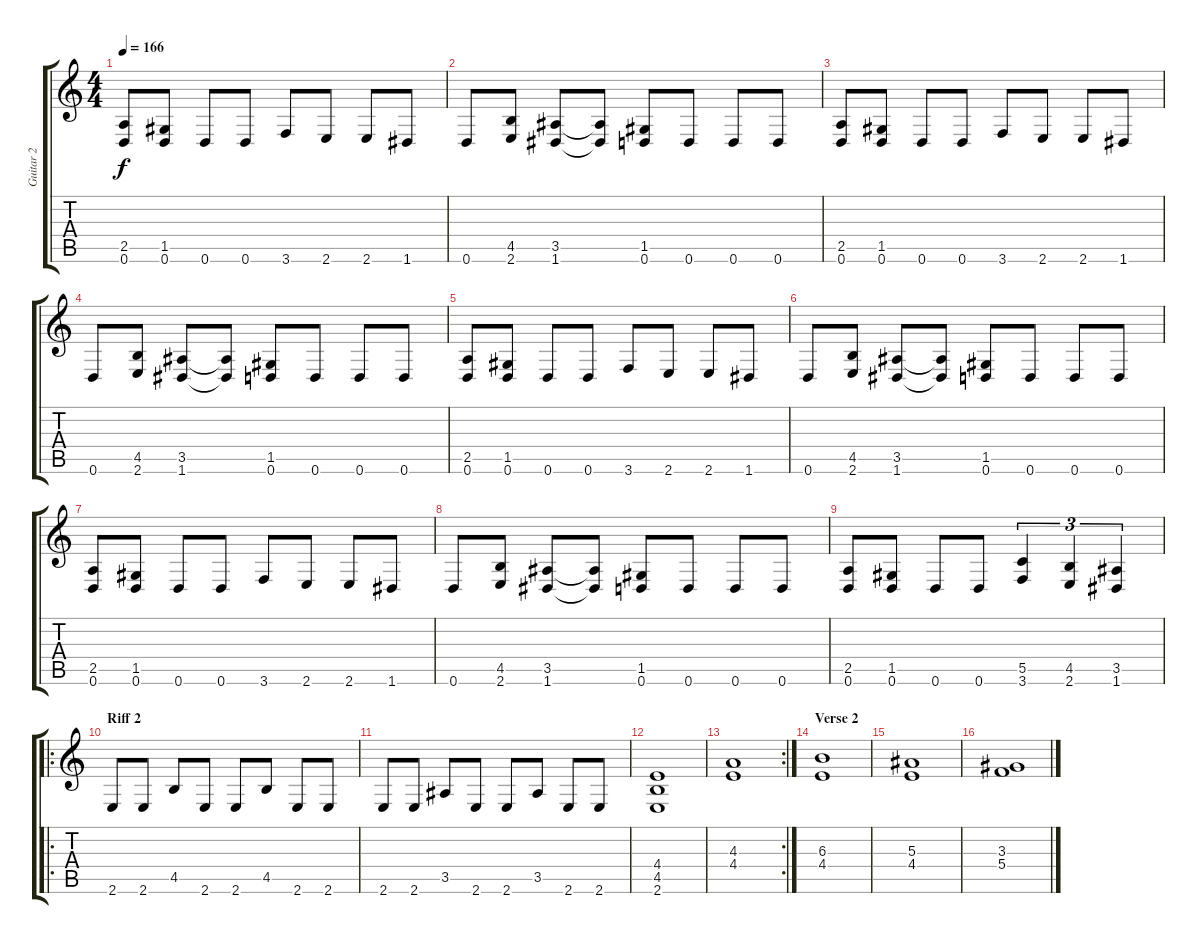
\track ("Guitar 2" "Guitar 2") {instrument overdrivenguitar}
\staff {score tabs}
\tuning (D4 A3 F3 C3 G2 D2) {hide}
\ts (4 4)
\tempo 166
\clef g2
\ks c
(2.5 0.6).8{dy f} (1.5 0.6).8 0.6.8 0.6.8 3.6.8 2.6.8 2.6.8 1.6.8 |
0.6.8 (4.5 2.6).8 (3.5 1.6).8 (3.5{t} 1.6{t}).8 (1.5 0.6).8 0.6.8 0.6.8 0.6.8 |
(2.5 0.6).8 (1.5 0.6).8 0.6.8 0.6.8 3.6.8 2.6.8 2.6.8 1.6.8 |
0.6.8 (4.5 2.6).8 (3.5 1.6).8 (3.5{t} 1.6{t}).8 (1.5 0.6).8 0.6.8 0.6.8 0.6.8 |
(2.5 0.6).8 (1.5 0.6).8 0.6.8 0.6.8 3.6.8 2.6.8 2.6.8 1.6.8 |
0.6.8 (4.5 2.6).8 (3.5 1.6).8 (3.5{t} 1.6{t}).8 (1.5 0.6).8 0.6.8 0.6.8 0.6.8 |
(2.5 0.6).8 (1.5 0.6).8 0.6.8 0.6.8 3.6.8 2.6.8 2.6.8 1.6.8 |
0.6.8 (4.5 2.6).8 (3.5 1.6).8 (3.5{t} 1.6{t}).8 (1.5 0.6).8 0.6.8 0.6.8 0.6.8 |
(2.5 0.6).8 (1.5 0.6).8 0.6.8 0.6.8 (5.5 3.6).4{tu (3 2)} (4.5 2.6).4{tu (3 2)} (3.5 1.6).4{tu (3 2)} |
\ro
\section ("" "Riff 2")
2.6.8 2.6.8 4.5.8 2.6.8 2.6.8 4.5.8 2.6.8 2.6.8 |
2.6.8 2.6.8 3.5.8 2.6.8 2.6.8 3.5.8 2.6.8 2.6.8 |
(4.4 4.5 2.6).1 |
\rc 2
(4.3 4.4).1 |
\section ("" "Verse 2")
(6.3 4.4).1 |
(5.3 4.4).1 |
(3.3 5.4).1
